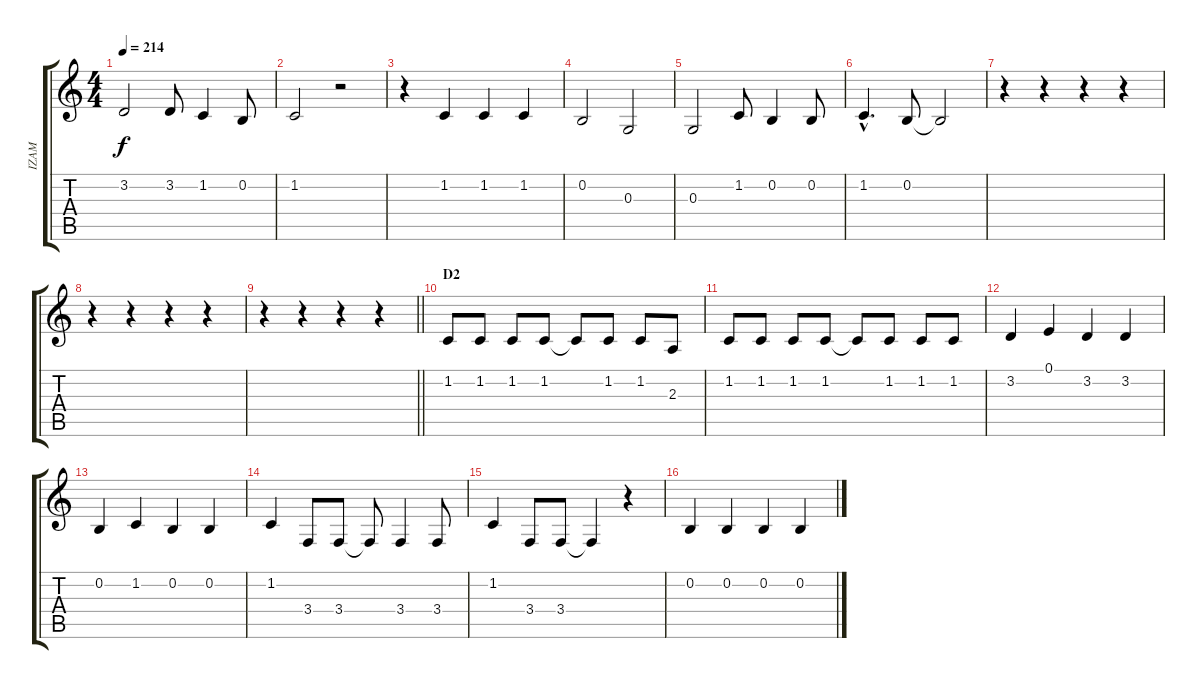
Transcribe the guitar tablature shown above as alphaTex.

\track ("IZAM" "IZAM") {instrument oboe}
\staff {score tabs}
\tuning (E4 B3 G3 D3 A2 E2) {hide}
\ts (4 4)
\tempo 214
\clef g2
\ks c
3.2.2{dy f} 3.2.8 1.2.4 0.2.8 |
1.2.2 r.2 |
r.4 1.2.4 1.2.4 1.2.4 |
0.2.2 0.3.2 |
0.3.2 1.2.8 0.2.4 0.2.8 |
1.2{hac}.4{d} 0.2.8 0.2{t}.2 |
r.4 r.4 r.4 r.4 |
r.4 r.4 r.4 r.4 |
\barLineRight lightlight
r.4 r.4 r.4 r.4 |
\section ("" "D2")
1.2.8 1.2.8 1.2.8 1.2.8 1.2{t}.8 1.2.8 1.2.8 2.3.8 |
1.2.8 1.2.8 1.2.8 1.2.8 1.2{t}.8 1.2.8 1.2.8 1.2.8 |
3.2.4 0.1.4 3.2.4 3.2.4 |
0.2.4 1.2.4 0.2.4 0.2.4 |
1.2.4 3.4.8 3.4.8 3.4{t}.8 3.4.4 3.4.8 |
1.2.4 3.4.8 3.4.8 3.4{t}.4 r.4 |
0.2.4 0.2.4 0.2.4 0.2.4
